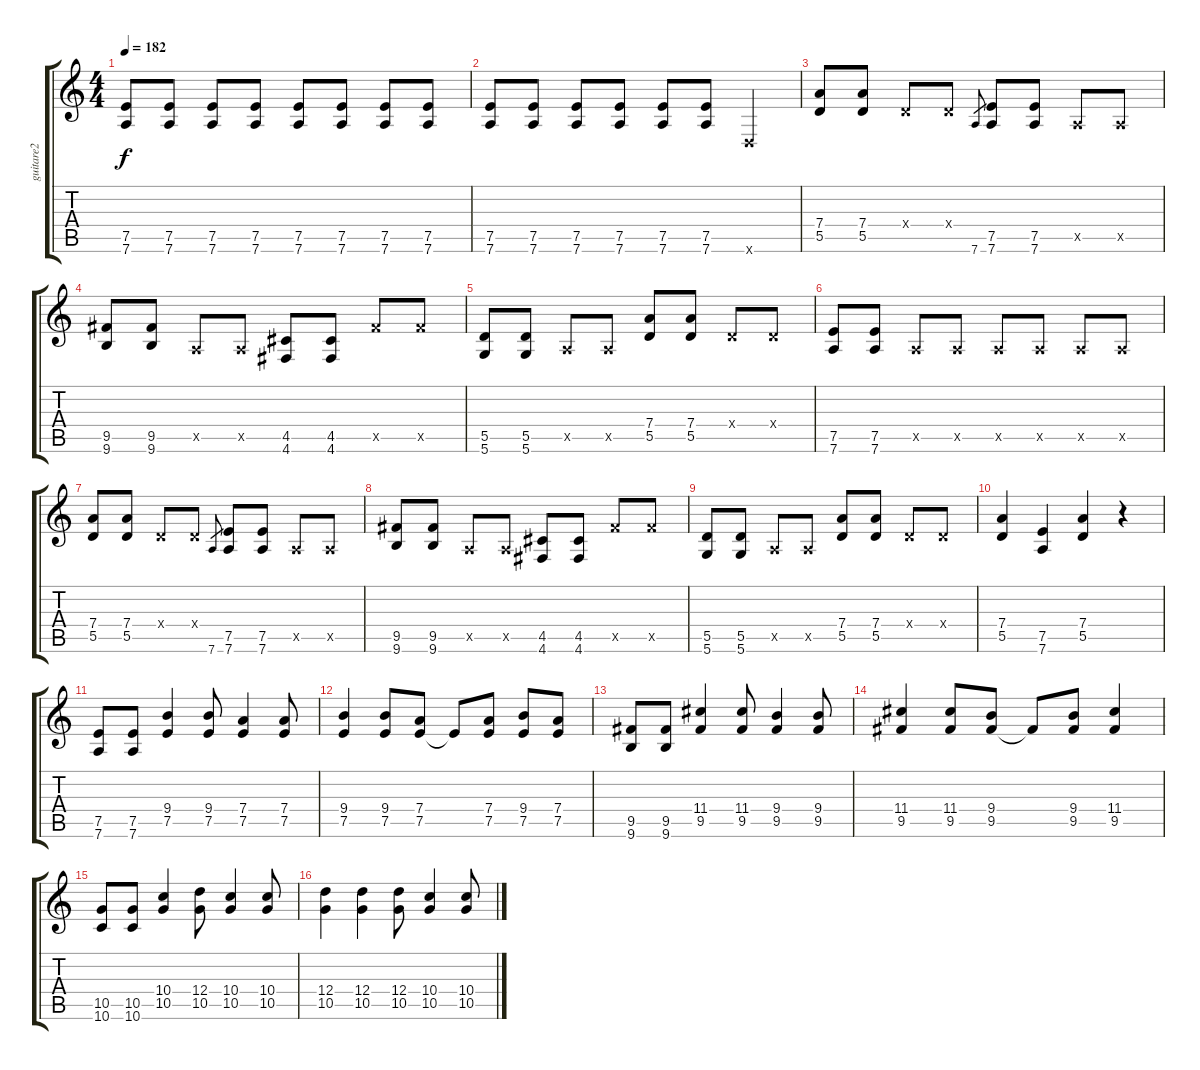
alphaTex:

\track ("guitare2" "guitare2") {instrument distortionguitar}
\staff {score tabs}
\tuning (E4 B3 G3 D3 A2 D2) {hide}
\ts (4 4)
\tempo 182
\clef g2
\ks c
(7.5 7.6).8{dy f} (7.5 7.6).8 (7.5 7.6).8 (7.5 7.6).8 (7.5 7.6).8 (7.5 7.6).8 (7.5 7.6).8 (7.5 7.6).8 |
(7.5 7.6).8 (7.5 7.6).8 (7.5 7.6).8 (7.5 7.6).8 (7.5 7.6).8 (7.5 7.6).8 0.6{x}.4 |
(7.4 5.5).8 (7.4 5.5).8 0.4{x}.8 0.4{x}.8 7.6.8{gr} (7.5 7.6).8 (7.5 7.6).8 0.5{x}.8 0.5{x}.8 |
(9.5 9.6).8 (9.5 9.6).8 0.5{x}.8 0.5{x}.8 (4.5 4.6).8 (4.5 4.6).8 9.5{x}.8 9.5{x}.8 |
(5.5 5.6).8 (5.5 5.6).8 0.5{x}.8 0.5{x}.8 (7.4 5.5).8 (7.4 5.5).8 0.4{x}.8 0.4{x}.8 |
(7.5 7.6).8 (7.5 7.6).8 0.5{x}.8 0.5{x}.8 0.5{x}.8 0.5{x}.8 0.5{x}.8 0.5{x}.8 |
(7.4 5.5).8 (7.4 5.5).8 0.4{x}.8 0.4{x}.8 7.6.8{gr} (7.5 7.6).8 (7.5 7.6).8 0.5{x}.8 0.5{x}.8 |
(9.5 9.6).8 (9.5 9.6).8 0.5{x}.8 0.5{x}.8 (4.5 4.6).8 (4.5 4.6).8 9.5{x}.8 9.5{x}.8 |
(5.5 5.6).8 (5.5 5.6).8 0.5{x}.8 0.5{x}.8 (7.4 5.5).8 (7.4 5.5).8 0.4{x}.8 0.4{x}.8 |
(7.4 5.5).4 (7.5 7.6).4 (7.4 5.5).4 r.4 |
(7.5 7.6).8 (7.5 7.6).8 (9.4 7.5).4 (9.4 7.5).8 (7.4 7.5).4 (7.4 7.5).8 |
(9.4 7.5).4 (9.4 7.5).8 (7.4 7.5).8 7.5{t}.8 (7.4 7.5).8 (9.4 7.5).8 (7.4 7.5).8 |
(9.5 9.6).8 (9.5 9.6).8 (11.4 9.5).4 (11.4 9.5).8 (9.4 9.5).4 (9.4 9.5).8 |
(11.4 9.5).4 (11.4 9.5).8 (9.4 9.5).8 9.5{t}.8 (9.4 9.5).8 (11.4 9.5).4 |
(10.5 10.6).8 (10.5 10.6).8 (10.4 10.5).4 (12.4 10.5).8 (10.4 10.5).4 (10.4 10.5).8 |
(12.4 10.5).4 (12.4 10.5).4 (12.4 10.5).8 (10.4 10.5).4 (10.4 10.5).8
